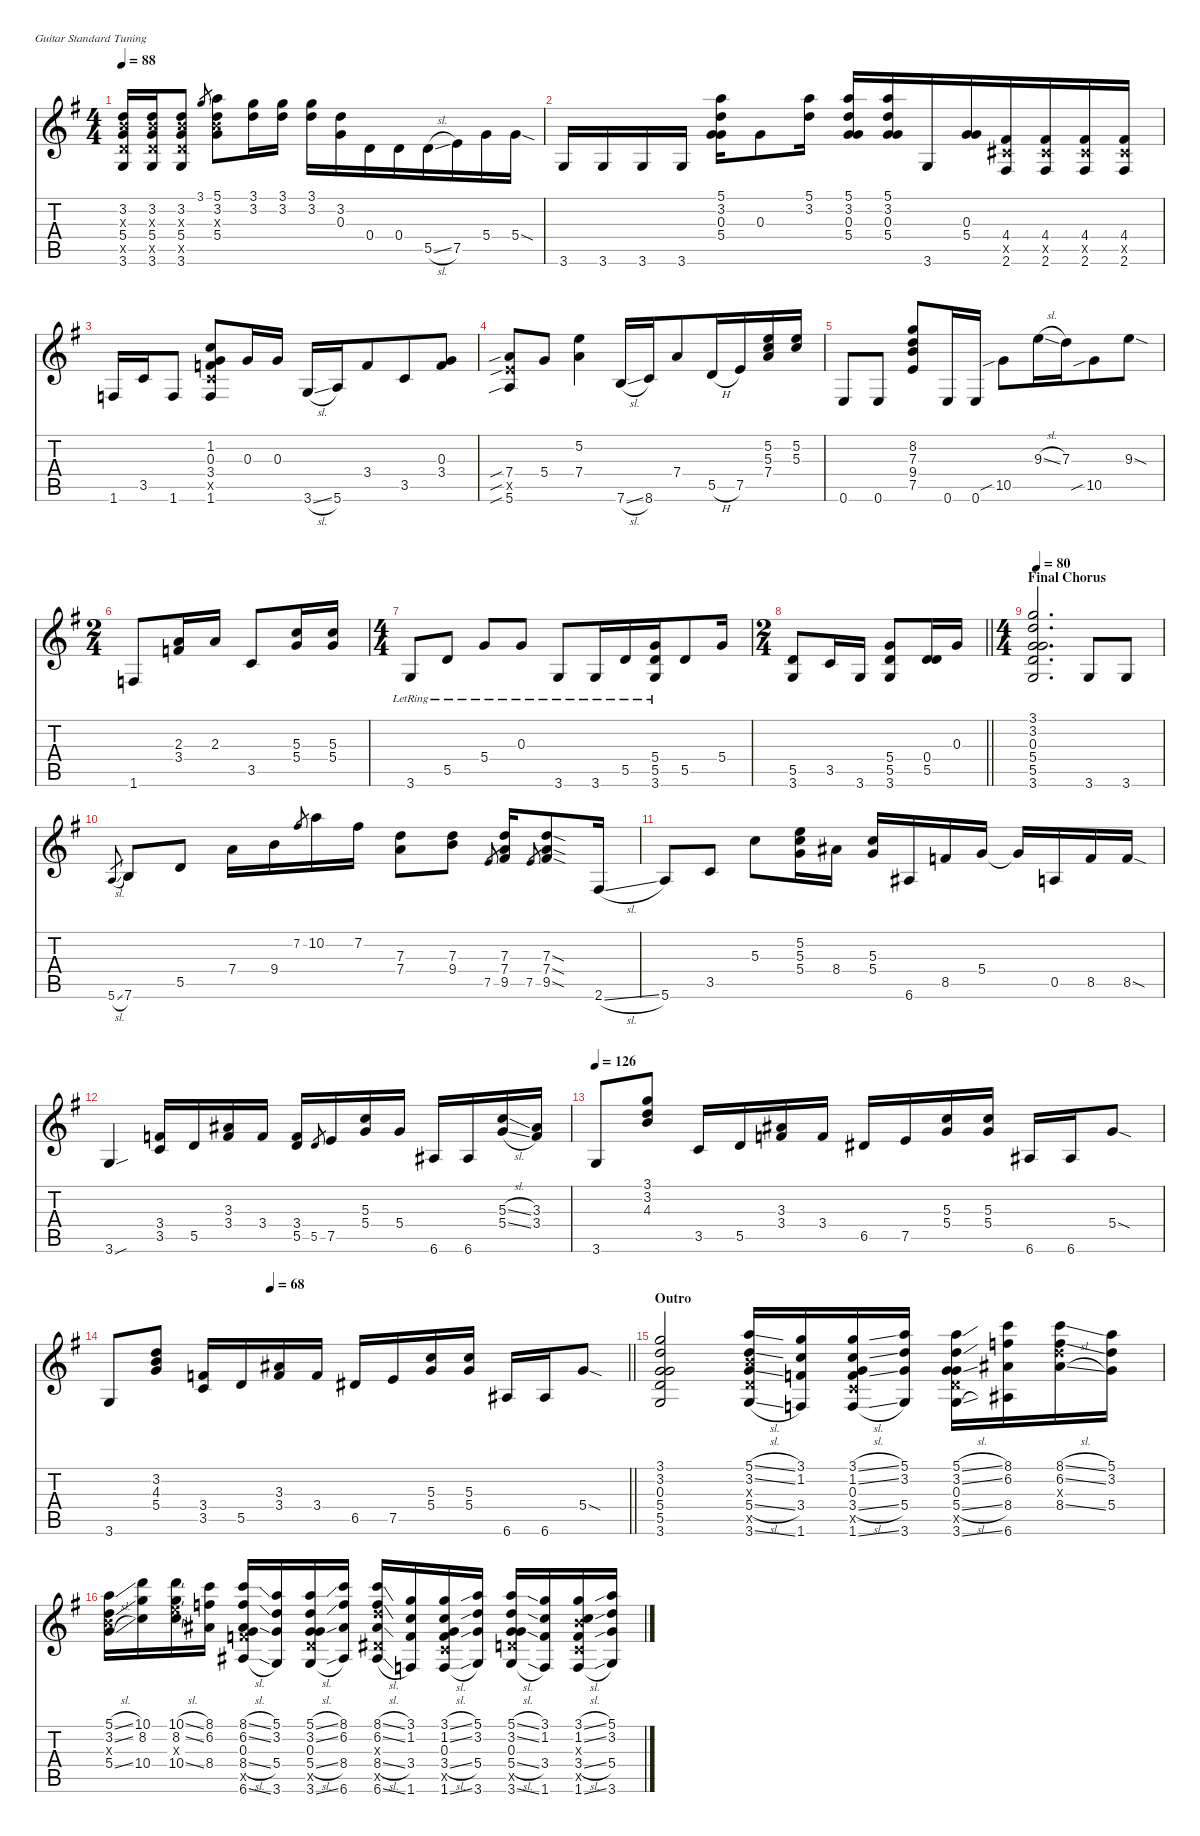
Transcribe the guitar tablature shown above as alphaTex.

\defaultSystemsLayout 4
\hideDynamics
\bracketExtendMode nobrackets
\singleTrackTrackNamePolicy hidden
\multiTrackTrackNamePolicy hidden
\firstSystemTrackNameMode fullname
\firstSystemTrackNameOrientation horizontal
\otherSystemsTrackNameOrientation horizontal
\track ("Rhythm Guitar" "el.guit.") {instrument electricguitarclean}
\staff {score tabs}
\tuning (E4 B3 G3 D3 A2 E2)
\ts (4 4)
\beaming (8 2 2 4)
\tempo 88
\clef g2
\ks g
(3.2{acc forcenatural} 4.3{x acc forcenatural} 5.4{acc forcenatural} 5.5{x acc forcenatural} 3.6{acc forcenatural}).16{dy f beam Up} (3.2{acc forcenatural} 4.3{x acc forcenatural} 5.4{acc forcenatural} 5.5{x acc forcenatural} 3.6{acc forcenatural}).16{beam Up} (3.2{acc forcenatural} 4.3{x acc forcenatural} 5.4{acc forcenatural} 5.5{x acc forcenatural} 3.6{acc forcenatural}).8{beam Up} 3.1{acc forcenatural}.8{gr dy mf beam Up} (5.1{acc forcenatural} 3.2{acc forcenatural} 4.3{x acc forcenatural} 5.4{acc forcenatural}).8{dy f beam Down} (3.1{acc forcenatural} 3.2{acc forcenatural}).16{beam Down} (3.1{acc forcenatural} 3.2{acc forcenatural}).16{beam Down} (3.1{acc forcenatural} 3.2{acc forcenatural}).16{beam Down} (3.2{acc forcenatural} 0.3{acc forcenatural}).16{beam Down} 0.4{acc forcenatural}.16{beam Down} 0.4{acc forcenatural}.16{beam Down} 5.5{sl acc forcenatural}.16{beam Down} 7.5{acc forcenatural}.16{beam Down} 5.4{acc forcenatural}.16{beam Down} 5.4{sod acc forcenatural}.16{beam Down} |
3.6{acc forcenatural}.16{beam Up} 3.6{acc forcenatural}.16{beam Up} 3.6{acc forcenatural}.16{beam Up} 3.6{acc forcenatural}.16{beam Up} (5.1{acc forcenatural} 3.2{acc forcenatural} 0.3{acc forcenatural} 5.4{acc forcenatural}).16{beam Down} 0.3{acc forcenatural}.8{beam Down} (5.1{acc forcenatural} 3.2{acc forcenatural}).16{beam Down} (5.1{acc forcenatural} 3.2{acc forcenatural} 0.3{acc forcenatural} 5.4{acc forcenatural}).16{beam Up} (5.1{acc forcenatural} 3.2{acc forcenatural} 0.3{acc forcenatural} 5.4{acc forcenatural}).16{beam Up} 3.6{acc forcenatural}.16{beam Up} (0.3{acc forcenatural} 5.4{acc forcenatural}).16{beam Up} (4.4{acc #} 4.5{x acc #} 2.6{acc #}).16{beam Up} (4.4{acc #} 4.5{x acc #} 2.6{acc #}).16{beam Up} (4.4{acc #} 4.5{x acc #} 2.6{acc #}).16{beam Up} (4.4{acc #} 4.5{x acc #} 2.6{acc #}).16{beam Up} |
1.6{acc forcenatural}.16{beam Up} 3.5{acc forcenatural}.16{beam Up} 1.6{acc forcenatural}.8{beam Up} (1.2{acc forcenatural} 0.3{acc forcenatural} 3.4{acc forcenatural} 3.5{x acc forcenatural} 1.6{acc forcenatural}).8{beam Up} 0.3{acc forcenatural}.16{beam Up} 0.3{acc forcenatural}.16{beam Up} 3.6{sl acc forcenatural}.16{beam Up} 5.6{acc forcenatural}.16{beam Up} 3.4{acc forcenatural}.8{beam Up} 3.5{acc forcenatural}.8{beam Up} (0.3{acc forcenatural} 3.4{acc forcenatural}).8{beam Up} |
(7.4{sib acc forcenatural} 7.5{sib x acc forcenatural} 5.6{sib acc forcenatural}).8{beam Up} 5.4{acc forcenatural}.8{beam Up} (5.2{acc forcenatural} 7.4{acc forcenatural}).4{beam Down} 7.6{sl acc forcenatural}.16{beam Up} 8.6{acc forcenatural}.16{beam Up} 7.4{acc forcenatural}.8{beam Up} 5.5{h acc forcenatural}.16{beam Up} 7.5{acc forcenatural}.16{beam Up} (5.2{acc forcenatural} 5.3{acc forcenatural} 7.4{acc forcenatural}).16{beam Up} (5.2{acc forcenatural} 5.3{acc forcenatural}).16{beam Up} |
0.6{acc forcenatural}.8{beam Up} 0.6{acc forcenatural}.8{beam Up} (8.2{acc forcenatural} 7.3{acc forcenatural} 9.4{acc forcenatural} 7.5{acc forcenatural}).8{beam Up} 0.6{acc forcenatural}.16{beam Up} 0.6{acc forcenatural}.16{beam Up} 10.5{sib acc forcenatural}.8{beam Down} 9.3{sl acc forcenatural}.16{beam Down} 7.3{acc forcenatural}.16{beam Down} 10.5{sib acc forcenatural}.8{beam Down} 9.3{sod acc forcenatural}.8{beam Down} |
\ts (2 4)
\beaming (8 2 2)
1.6{acc forcenatural}.8{beam Up} (2.3{acc forcenatural} 3.4{acc forcenatural}).16{beam Up} 2.3{acc forcenatural}.16{beam Up} 3.5{acc forcenatural}.8{beam Up} (5.3{acc forcenatural} 5.4{acc forcenatural}).16{beam Up} (5.3{acc forcenatural} 5.4{acc forcenatural}).16{beam Up} |
\ts (4 4)
\beaming (8 2 2 4)
3.6{lr acc forcenatural}.8{beam Up} 5.5{lr acc forcenatural}.8{beam Up} 5.4{lr acc forcenatural}.8{beam Up} 0.3{lr acc forcenatural}.8{beam Up} 3.6{lr acc forcenatural}.8{beam Up} 3.6{lr acc forcenatural}.16{beam Up} 5.5{lr acc forcenatural}.16{beam Up} (5.4{lr acc forcenatural} 5.5{lr acc forcenatural} 3.6{lr acc forcenatural}).16{beam Up} 5.5{acc forcenatural}.8{beam Up} 5.4{acc forcenatural}.16{beam Up} |
\ts (2 4)
\beaming (8 2 2)
\barLineRight lightlight
(5.5{acc forcenatural} 3.6{acc forcenatural}).8{beam Up} 3.5{acc forcenatural}.16{beam Up} 3.6{acc forcenatural}.16{beam Up} (5.4{acc forcenatural} 5.5{acc forcenatural} 3.6{acc forcenatural}).8{beam Up} (0.4{acc forcenatural} 5.5{acc forcenatural}).16{beam Up} 0.3{acc forcenatural}.16{beam Up} |
\ts (4 4)
\beaming (8 2 2 2 2)
\section ("" "Final Chorus")
\tempo 80
(3.1{acc forcenatural} 3.2{acc forcenatural} 0.3{acc forcenatural} 5.4{acc forcenatural} 5.5{acc forcenatural} 3.6{acc forcenatural}).2{d beam Up} 3.6{acc forcenatural}.8{beam Up} 3.6{acc forcenatural}.8{beam Up} |
5.6{sl acc forcenatural}.8{gr dy mf beam Up} 7.6{acc forcenatural}.8{dy f beam Up} 5.5{acc forcenatural}.8{beam Up} 7.4{acc forcenatural}.16{beam Down} 9.4{acc forcenatural}.16{beam Down} 7.2{acc #}.8{gr dy mf beam Up} 10.2{acc forcenatural}.16{dy f beam Down} 7.2{acc #}.16{beam Down} (7.3{acc forcenatural} 7.4{acc forcenatural}).8{beam Down} (7.3{acc forcenatural} 9.4{acc forcenatural}).8{beam Down} 7.5{acc forcenatural}.8{gr dy mf beam Up} (7.3{acc forcenatural} 7.4{acc forcenatural} 9.5{acc #}).16{dy f beam Up} 7.5{acc forcenatural}.8{gr dy mf beam Up} (7.3{sod acc forcenatural} 7.4{sod acc forcenatural} 9.5{sod acc #}).8{dy f beam Up} 2.6{sl acc #}.16{beam Up} |
5.6{acc forcenatural}.8{beam Up} 3.5{acc forcenatural}.8{beam Up} 5.3{acc forcenatural}.8{beam Down} (5.2{acc forcenatural} 5.3{acc forcenatural} 5.4{acc forcenatural}).16{beam Down} 8.4{acc #}.16{beam Down} (5.3{acc forcenatural} 5.4{acc forcenatural}).16{beam Up} 6.6{acc #}.16{beam Up} 8.5{acc forcenatural}.16{beam Up} 5.4{acc forcenatural}.16{beam Up} 5.4{t acc forcenatural}.16{beam Up} 0.5{acc forcenatural}.16{beam Up} 8.5{acc forcenatural}.16{beam Up} 8.5{sod acc forcenatural}.16{beam Up} |
3.6{sou acc forcenatural}.4{beam Up} (3.4{acc forcenatural} 3.5{acc forcenatural}).16{beam Up} 5.5{acc forcenatural}.16{beam Up} (3.3{acc #} 3.4{acc forcenatural}).16{beam Up} 3.4{acc forcenatural}.16{beam Up} (3.4{acc forcenatural} 5.5{acc forcenatural}).16{beam Up} 5.5{acc forcenatural}.8{gr dy mf beam Up} 7.5{acc forcenatural}.16{dy f beam Up} (5.3{acc forcenatural} 5.4{acc forcenatural}).16{beam Up} 5.4{acc forcenatural}.16{beam Up} 6.6{acc #}.16{beam Up} 6.6{acc #}.16{beam Up} (5.3{sl acc forcenatural} 5.4{sl acc forcenatural}).16{beam Up} (3.3{acc #} 3.4{acc forcenatural}).16{beam Up} |
\tempo 126
3.6{acc forcenatural}.8{beam Up} (3.1{acc forcenatural} 3.2{acc forcenatural} 4.3{acc forcenatural}).8{beam Up} 3.5{acc forcenatural}.16{beam Up} 5.5{acc forcenatural}.16{beam Up} (3.3{acc #} 3.4{acc forcenatural}).16{beam Up} 3.4{acc forcenatural}.16{beam Up} 6.5{acc #}.16{beam Up} 7.5{acc forcenatural}.16{beam Up} (5.3{acc forcenatural} 5.4{acc forcenatural}).16{beam Up} (5.3{acc forcenatural} 5.4{acc forcenatural}).16{beam Up} 6.6{acc #}.16{beam Up} 6.6{acc #}.16{beam Up} 5.4{sod acc forcenatural}.8{beam Up} |
\tempo (68 0.3125)
\barLineRight lightlight
3.6{acc forcenatural}.8{beam Up} (3.2{acc forcenatural} 4.3{acc forcenatural} 5.4{acc forcenatural}).8{beam Up} (3.4{acc forcenatural} 3.5{acc forcenatural}).16{beam Up} 5.5{acc forcenatural}.16{beam Up} (3.3{acc #} 3.4{acc forcenatural}).16{beam Up} 3.4{acc forcenatural}.16{beam Up} 6.5{acc #}.16{beam Up} 7.5{acc forcenatural}.16{beam Up} (5.3{acc forcenatural} 5.4{acc forcenatural}).16{beam Up} (5.3{acc forcenatural} 5.4{acc forcenatural}).16{beam Up} 6.6{acc #}.16{beam Up} 6.6{acc #}.16{beam Up} 5.4{sod acc forcenatural}.8{beam Up} |
\section ("" "Outro")
(3.1{acc forcenatural} 3.2{acc forcenatural} 0.3{acc forcenatural} 5.4{acc forcenatural} 5.5{acc forcenatural} 3.6{acc forcenatural}).2{beam Up} (5.1{sl acc forcenatural} 3.2{sl acc forcenatural} 4.3{x acc forcenatural} 5.4{sl acc forcenatural} 5.5{x acc forcenatural} 3.6{sl acc forcenatural}).16{beam Up} (3.1{acc forcenatural} 1.2{acc forcenatural} 3.4{acc forcenatural} 1.6{acc forcenatural}).16{beam Up} (3.1{sl acc forcenatural} 1.2{sl acc forcenatural} 0.3{acc forcenatural} 3.4{sl acc forcenatural} 3.5{x acc forcenatural} 1.6{sl acc forcenatural}).16{beam Up} (5.1{acc forcenatural} 3.2{acc forcenatural} 5.4{acc forcenatural} 3.6{acc forcenatural}).16{beam Up} (5.1{sl acc forcenatural} 3.2{sl acc forcenatural} 0.3{acc forcenatural} 5.4{sl acc forcenatural} 5.5{x acc forcenatural} 3.6{sl acc forcenatural}).16{beam Down} (8.1{acc forcenatural} 6.2{acc forcenatural} 8.4{acc #} 6.6{acc #}).16{beam Down} (8.1{sl acc forcenatural} 6.2{sl acc forcenatural} 7.3{x acc forcenatural} 8.4{sl acc #}).16{beam Down} (5.1{acc forcenatural} 3.2{acc forcenatural} 5.4{acc forcenatural}).16{beam Down} |
(5.1{sl acc forcenatural} 3.2{sl acc forcenatural} 4.3{x acc forcenatural} 5.4{sl acc forcenatural}).16{beam Down} (10.1{acc forcenatural} 8.2{acc forcenatural} 10.4{acc forcenatural}).16{beam Down} (10.1{sl acc forcenatural} 8.2{sl acc forcenatural} 9.3{x acc forcenatural} 10.4{sl acc forcenatural}).16{beam Down} (8.1{acc forcenatural} 6.2{acc forcenatural} 8.4{acc #}).16{beam Down} (8.1{sl acc forcenatural} 6.2{sl acc forcenatural} 0.3{acc forcenatural} 8.4{sl acc #} 8.5{x acc forcenatural} 6.6{sl acc #}).16{beam Up} (5.1{acc forcenatural} 3.2{acc forcenatural} 5.4{acc forcenatural} 3.6{acc forcenatural}).16{beam Up} (5.1{sl acc forcenatural} 3.2{sl acc forcenatural} 0.3{acc forcenatural} 5.4{sl acc forcenatural} 5.5{x acc forcenatural} 3.6{sl acc forcenatural}).16{beam Up} (8.1{acc forcenatural} 6.2{acc forcenatural} 8.4{acc #} 6.6{acc #}).16{beam Up} (8.1{sl acc forcenatural} 6.2{sl acc forcenatural} 7.3{x acc forcenatural} 8.4{sl acc #} 6.5{x acc #} 6.6{sl acc #}).16{beam Up} (3.1{acc forcenatural} 1.2{acc forcenatural} 3.4{acc forcenatural} 1.6{acc forcenatural}).16{beam Up} (3.1{sl acc forcenatural} 1.2{sl acc forcenatural} 0.3{acc forcenatural} 3.4{sl acc forcenatural} 3.5{x acc forcenatural} 1.6{sl acc forcenatural}).16{beam Up} (5.1{acc forcenatural} 3.2{acc forcenatural} 5.4{acc forcenatural} 3.6{acc forcenatural}).16{beam Up} (5.1{sl acc forcenatural} 3.2{sl acc forcenatural} 0.3{acc forcenatural} 5.4{sl acc forcenatural} 5.5{x acc forcenatural} 3.6{sl acc forcenatural}).16{beam Up} (3.1{acc forcenatural} 1.2{acc forcenatural} 3.4{acc forcenatural} 1.6{acc forcenatural}).16{beam Up} (3.1{sl acc forcenatural} 1.2{sl acc forcenatural} 4.3{x acc forcenatural} 3.4{sl acc forcenatural} 3.5{x acc forcenatural} 1.6{sl acc forcenatural}).16{beam Up} (5.1{acc forcenatural} 3.2{acc forcenatural} 5.4{acc forcenatural} 3.6{acc forcenatural}).16{beam Up}
